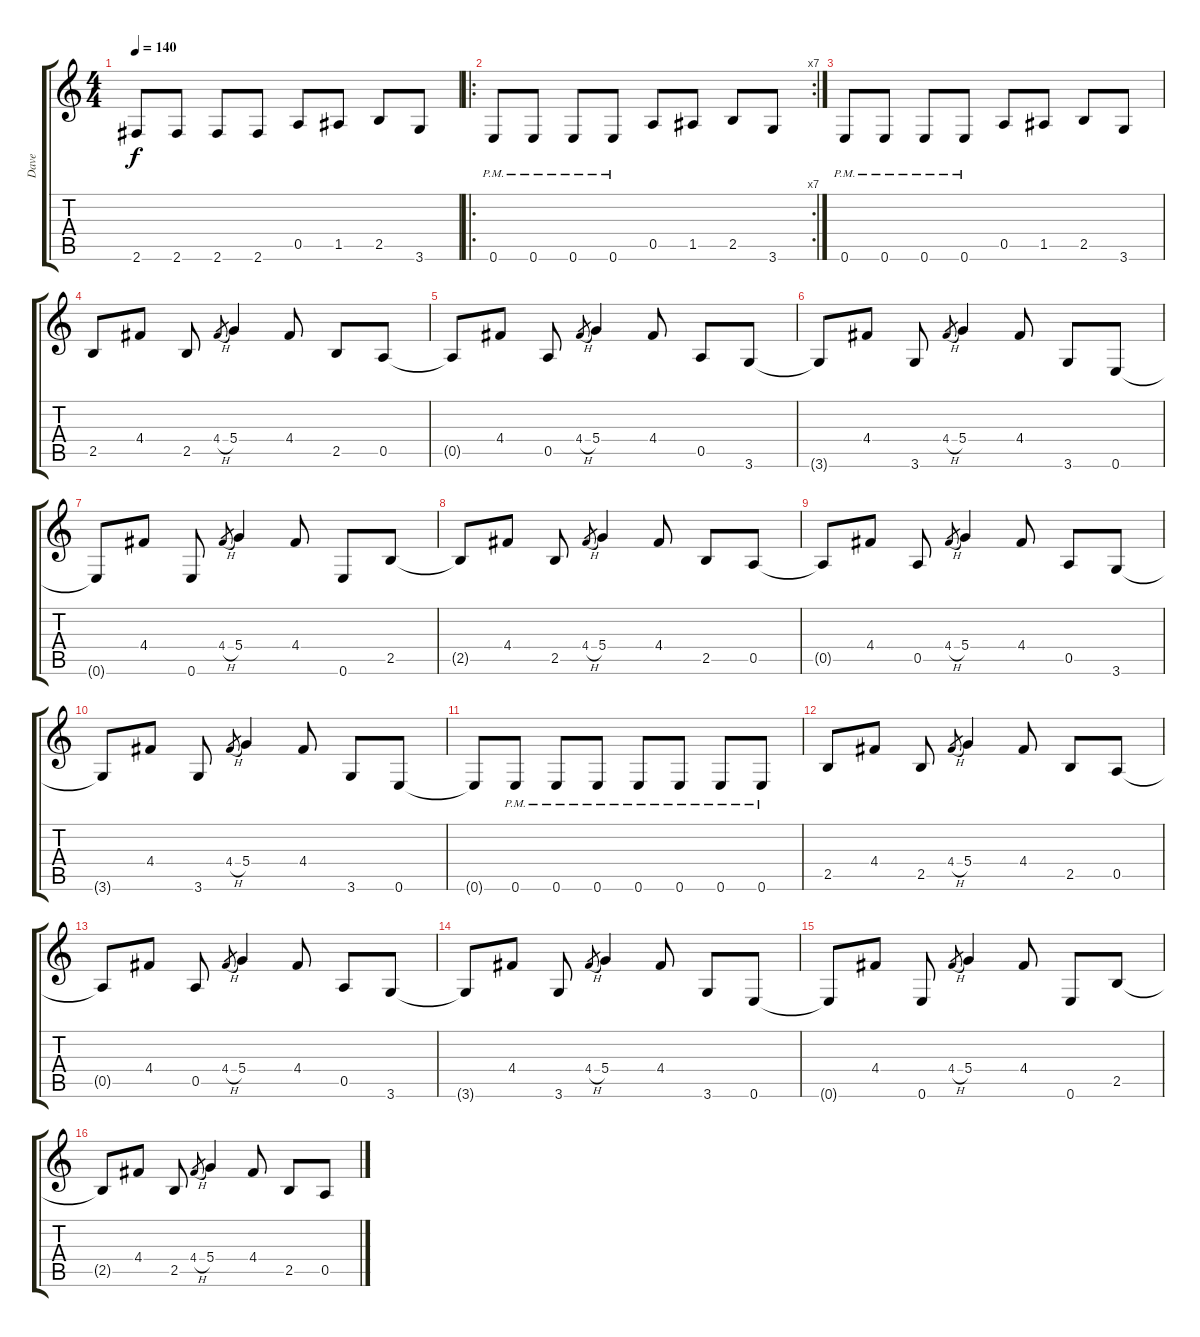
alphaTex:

\track ("Dave" "Dave") {instrument distortionguitar}
\staff {score tabs}
\tuning (E4 B3 G3 D3 A2 E2) {hide}
\ts (4 4)
\tempo 140
\clef g2
\ks c
2.6.8{dy f} 2.6.8 2.6.8 2.6.8 0.5.8 1.5.8 2.5.8 3.6.8 |
\ro
\rc 7
0.6{pm}.8 0.6{pm}.8 0.6{pm}.8 0.6{pm}.8 0.5.8 1.5.8 2.5.8 3.6.8 |
0.6{pm}.8 0.6{pm}.8 0.6{pm}.8 0.6{pm}.8 0.5.8 1.5.8 2.5.8 3.6.8 |
2.5.8 4.4.8 2.5.8 4.4{h}.8{gr} 5.4.4 4.4.8 2.5.8 0.5.8 |
0.5{t}.8 4.4.8 0.5.8 4.4{h}.8{gr} 5.4.4 4.4.8 0.5.8 3.6.8 |
3.6{t}.8 4.4.8 3.6.8 4.4{h}.8{gr} 5.4.4 4.4.8 3.6.8 0.6.8 |
0.6{t}.8 4.4.8 0.6.8 4.4{h}.8{gr} 5.4.4 4.4.8 0.6.8 2.5.8 |
2.5{t}.8 4.4.8 2.5.8 4.4{h}.8{gr} 5.4.4 4.4.8 2.5.8 0.5.8 |
0.5{t}.8 4.4.8 0.5.8 4.4{h}.8{gr} 5.4.4 4.4.8 0.5.8 3.6.8 |
3.6{t}.8 4.4.8 3.6.8 4.4{h}.8{gr} 5.4.4 4.4.8 3.6.8 0.6.8 |
0.6{t}.8 0.6{pm}.8 0.6{pm}.8 0.6{pm}.8 0.6{pm}.8 0.6{pm}.8 0.6{pm}.8 0.6{pm}.8 |
2.5.8 4.4.8 2.5.8 4.4{h}.8{gr} 5.4.4 4.4.8 2.5.8 0.5.8 |
0.5{t}.8 4.4.8 0.5.8 4.4{h}.8{gr} 5.4.4 4.4.8 0.5.8 3.6.8 |
3.6{t}.8 4.4.8 3.6.8 4.4{h}.8{gr} 5.4.4 4.4.8 3.6.8 0.6.8 |
0.6{t}.8 4.4.8 0.6.8 4.4{h}.8{gr} 5.4.4 4.4.8 0.6.8 2.5.8 |
2.5{t}.8 4.4.8 2.5.8 4.4{h}.8{gr} 5.4.4 4.4.8 2.5.8 0.5.8
